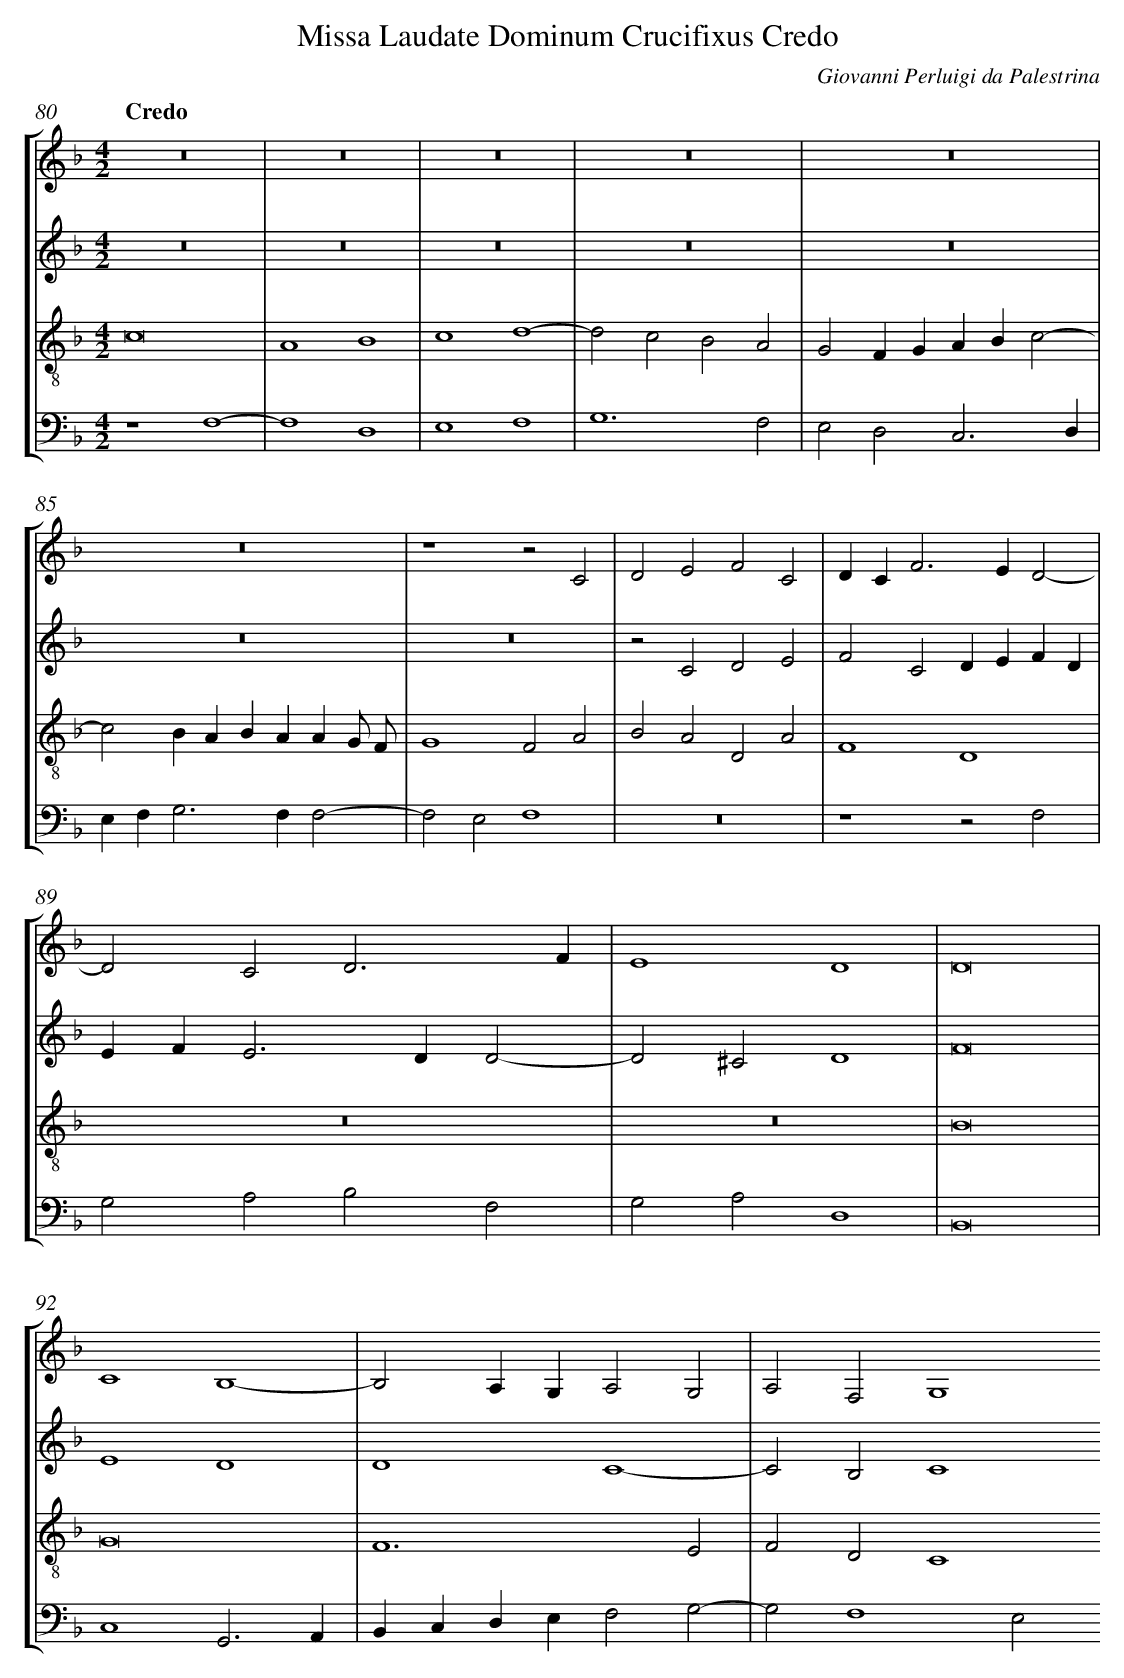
X:1
T: Missa Laudate Dominum Crucifixus Credo
C: Giovanni Perluigi da Palestrina
L: 1/4
M: 4/2
Q: "Credo"
%%staves [1 2 3 4]
V: 1 clef=treble
V: 2 clef=treble
V: 3 clef=treble-8
V: 4 clef=bass
K: F
[V:1] z8 |
[V:2] z8 |
[V:3] c8 |
[V:4] z4F,4- |
[V:1] z8 |
[V:2] z8 |
[V:3] A4B4 |
[V:4] F,4D,4 |
[V:1] z8 |
[V:2] z8 |
[V:3] c4d4- |
[V:4] E,4F,4 |
[V:1] z8 |
[V:2] z8 |
[V:3] d2c2B2A2 |
[V:4] G,6F,2 |
[V:1] z8 |
[V:2] z8 |
[V:3] G2FGABc2- |
[V:4] E,2D,2C,3D, |
[V:1] z8 |
[V:2] z8 |
[V:3] c2BABAAG/ F/ |
[V:4] E,F,2<G,2F,F,2- |
[V:1] z4z2C2 |
[V:2] z8 |
[V:3] G4F2A2 |
[V:4] F,2E,2F,4 |
[V:1] D2E2F2C2 |
[V:2] z2C2D2E2 |
[V:3] B2A2D2A2 |
[V:4] z8 |
[V:1] DC2<F2ED2- |
[V:2] F2C2DEFD |
[V:3] F4D4 |
[V:4] z4z2F,2 |
[V:1] D2C2D3F |
[V:2] EF2<E2DD2- |
[V:3] z8 |
[V:4] G,2A,2B,2F,2 |
[V:1] E4D4 |
[V:2] D2^C2D4 |
[V:3] z8 |
[V:4] G,2A,2D,4 |
[V:1] D8 |
[V:2] F8 |
[V:3] B8 |
[V:4] B,,8 |
[V:1] C4B,4- |
[V:2] E4D4 |
[V:3] G8 |
[V:4] C,4G,,3A,, |
[V:1] B,2A,G,A,2G,2 |
[V:2] D4C4- |
[V:3] F6E2 |
[V:4] B,,C,D,E,F,2G,2- |
[V:1] A,2F,2G,4
[V:2] C2B,2C4
[V:3] F2D2C4
[V:4] G,2F,4E,2
